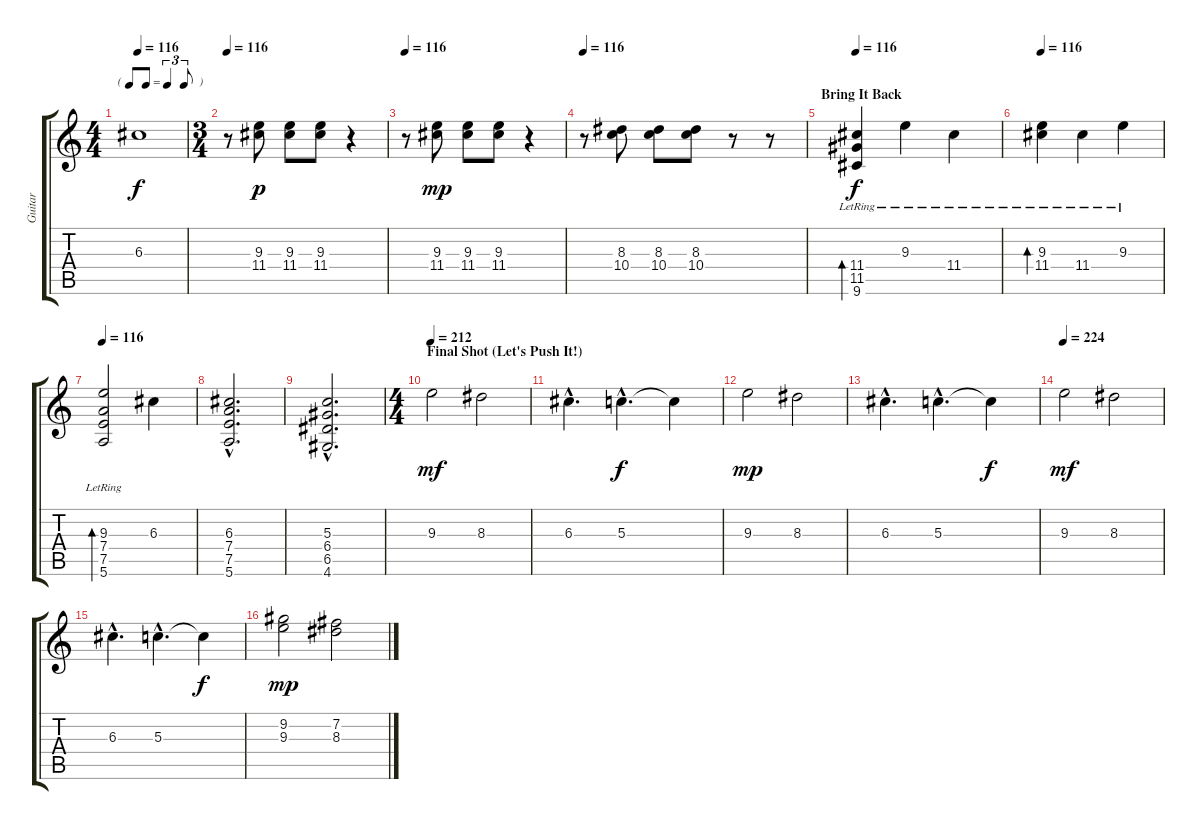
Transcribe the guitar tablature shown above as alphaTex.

\track ("Guitar" "Guitar") {instrument electricguitarjazz}
\staff {score tabs}
\tuning (E4 B3 G3 D3 A2 E2) {hide}
\ts (4 4)
\tf triplet8th
\tempo 116
\clef g2
\ks c
6.3{t}.1{dy f} |
\ts (3 4)
\tempo 116
r.8 (9.3 11.4).8{dy p} (9.3 11.4).8 (9.3 11.4).8 r.4 |
\tempo 116
r.8 (9.3 11.4).8{dy mp} (9.3 11.4).8 (9.3 11.4).8 r.4 |
\tempo 116
r.8 (8.3 10.4).8 (8.3 10.4).8 (8.3 10.4).8 r.8 r.8 |
\section ("" "Bring It Back")
\tempo 116
(11.4{lr} 11.5{lr} 9.6{lr}).4{bd 480 dy f} 9.3{lr}.4 11.4{lr}.4 |
\tempo 116
(9.3 11.4{lr}).4{bd 480} 11.4{lr}.4 9.3{lr}.4 |
\tempo 116
(9.3 7.4 7.5 5.6{lr}).2{bd 240} 6.3.4 |
(6.3{hac} 7.4{hac} 7.5{hac} 5.6{hac}).2{d} |
(5.3{hac} 6.4{hac} 6.5{hac} 4.6{hac}).2{d} |
\ts (4 4)
\section ("" "Final Shot (Let's Push It!)")
\tempo 212
9.3.2{dy mf} 8.3.2 |
6.3{hac}.4{d} 5.3{hac}.4{d dy f} 5.3{t}.4 |
9.3.2{dy mp} 8.3.2 |
6.3{hac}.4{d} 5.3{hac}.4{d} 5.3{t}.4{dy f} |
\tempo 224
9.3.2{dy mf} 8.3.2 |
6.3{hac}.4{d} 5.3{hac}.4{d} 5.3{t}.4{dy f} |
(9.2 9.3).2{dy mp} (7.2 8.3).2
